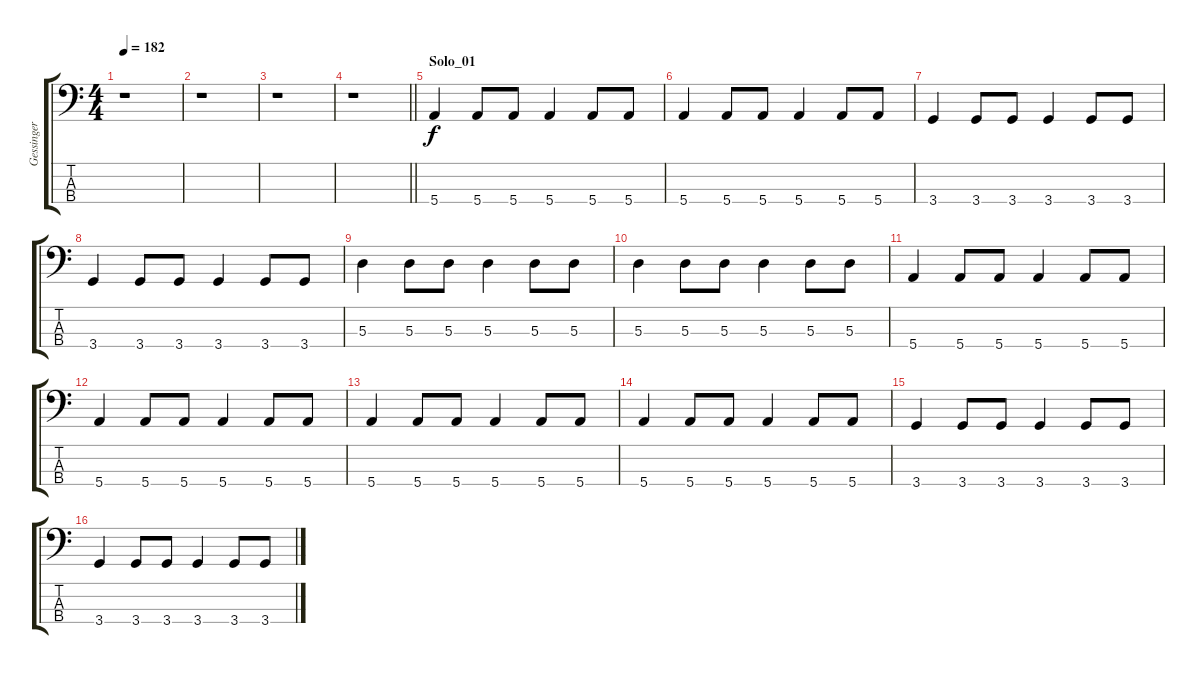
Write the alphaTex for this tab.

\track ("Gessinger" "Gessinger") {instrument electricbassfinger}
\staff {score tabs}
\tuning (G2 D2 A1 E1) {hide}
\ts (4 4)
\tempo 182
\clef f4
\ks c
r.1{dy f} |
r.1 |
r.1 |
\barLineRight lightlight
r.1 |
\section ("" "Solo_01")
5.4.4 5.4.8 5.4.8 5.4.4 5.4.8 5.4.8 |
5.4.4 5.4.8 5.4.8 5.4.4 5.4.8 5.4.8 |
3.4.4 3.4.8 3.4.8 3.4.4 3.4.8 3.4.8 |
3.4.4 3.4.8 3.4.8 3.4.4 3.4.8 3.4.8 |
5.3.4 5.3.8 5.3.8 5.3.4 5.3.8 5.3.8 |
5.3.4 5.3.8 5.3.8 5.3.4 5.3.8 5.3.8 |
5.4.4 5.4.8 5.4.8 5.4.4 5.4.8 5.4.8 |
5.4.4 5.4.8 5.4.8 5.4.4 5.4.8 5.4.8 |
5.4.4 5.4.8 5.4.8 5.4.4 5.4.8 5.4.8 |
5.4.4 5.4.8 5.4.8 5.4.4 5.4.8 5.4.8 |
3.4.4 3.4.8 3.4.8 3.4.4 3.4.8 3.4.8 |
3.4.4 3.4.8 3.4.8 3.4.4 3.4.8 3.4.8
